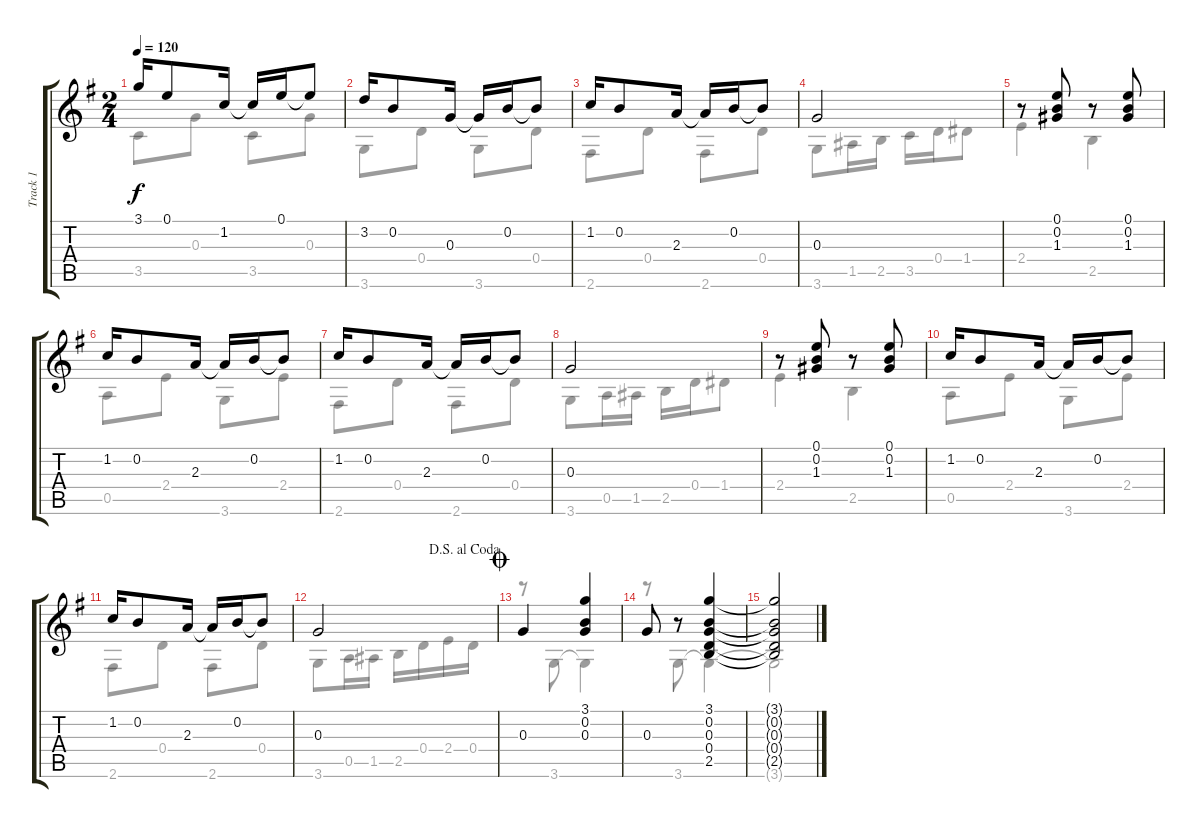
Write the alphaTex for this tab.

\track ("Track 1" "Track 1") {instrument acousticguitarsteel}
\staff {score tabs}
\tuning (E4 B3 G3 D3 A2 E2) {hide}
\voice
\ts (2 4)
\tempo 120
\clef g2
\ks g
3.1.16{dy f} 0.1.8 1.2.16 1.2{t}.16 0.1.16 0.1{t}.8 |
3.2.16 0.2.8 0.3.16 0.3{t}.16 0.2.16 0.2{t}.8 |
1.2.16 0.2.8 2.3.16 2.3{t}.16 0.2.16 0.2{t}.8 |
0.3.2 |
r.8 (0.1 0.2 1.3).8 r.8 (0.1 0.2 1.3).8 |
1.2.16 0.2.8 2.3.16 2.3{t}.16 0.2.16 0.2{t}.8 |
1.2.16 0.2.8 2.3.16 2.3{t}.16 0.2.16 0.2{t}.8 |
0.3.2 |
r.8 (0.1 0.2 1.3).8 r.8 (0.1 0.2 1.3).8 |
1.2.16 0.2.8 2.3.16 2.3{t}.16 0.2.16 0.2{t}.8 |
1.2.16 0.2.8 2.3.16 2.3{t}.16 0.2.16 0.2{t}.8 |
\jump dalsegnoalcoda
0.3.2 |
\jump coda
0.3.4 (3.1 0.2 0.3).4 |
0.3.8 r.8 (3.1 0.2 0.3 0.4 2.5).4 |
(3.1{t} 0.2{t} 0.3{t} 0.4{t} 2.5{t}).2
\voice
\clef g2
\ottava regular
\simile none
\ks g
3.5.8{dy f} 0.3.8 3.5.8 0.3.8 |
3.6.8 0.4.8 3.6.8 0.4.8 |
2.6.8 0.4.8 2.6.8 0.4.8 |
3.6.8 1.5.16 2.5.16 3.5.16 0.4.16 1.4.8 |
2.4.4 2.5.4 |
0.5.8 2.4.8 3.6.8 2.4.8 |
2.6.8 0.4.8 2.6.8 0.4.8 |
3.6.8 0.5.16 1.5.16 2.5.16 0.4.16 1.4.8 |
2.4.4 2.5.4 |
0.5.8 2.4.8 3.6.8 2.4.8 |
2.6.8 0.4.8 2.6.8 0.4.8 |
3.6.8 0.5.16 1.5.16 2.5.16 0.4.16 2.4.16 0.4.16 |
r.8 3.6.8 3.6{t}.4 |
r.8 3.6.8 3.6{t}.4 |
3.6{t}.2
